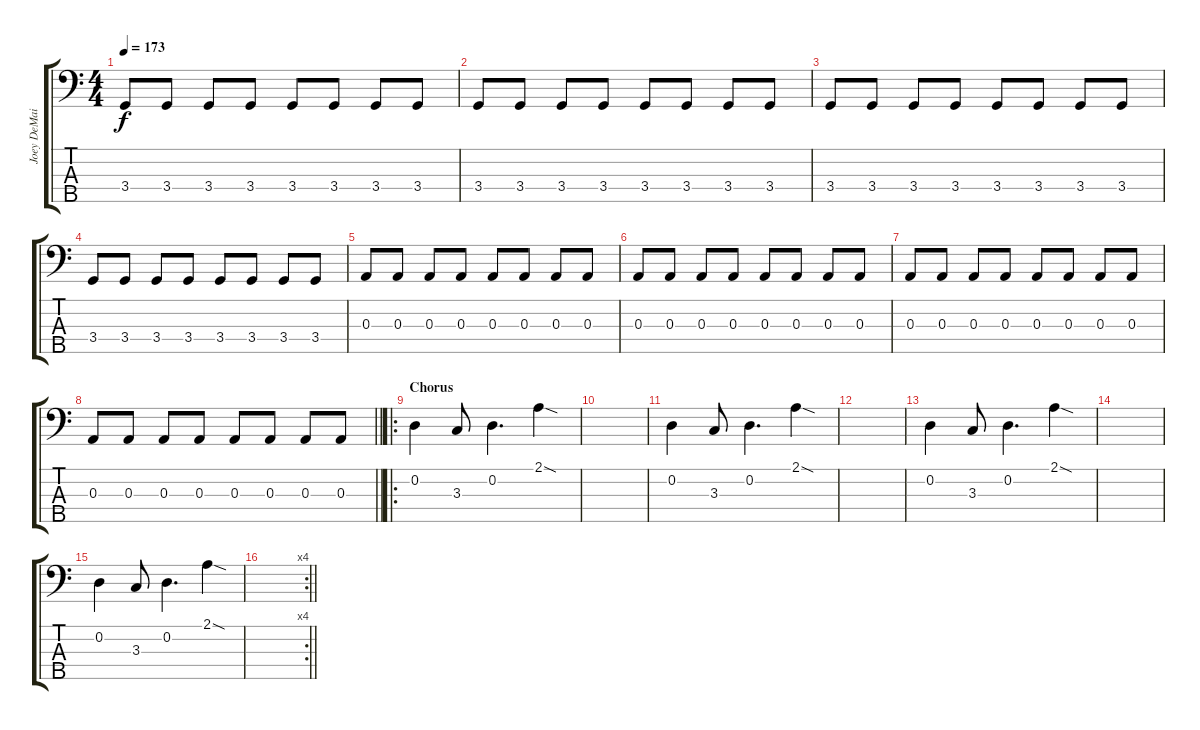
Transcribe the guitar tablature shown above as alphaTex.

\track ("Joey DeMaio" "Joey DeMai") {instrument electricbasspick}
\staff {score tabs}
\tuning (G2 D2 A1 E1 B0) {hide}
\ts (4 4)
\tempo 173
\clef f4
\ks c
3.4.8{dy f} 3.4.8 3.4.8 3.4.8 3.4.8 3.4.8 3.4.8 3.4.8 |
3.4.8 3.4.8 3.4.8 3.4.8 3.4.8 3.4.8 3.4.8 3.4.8 |
3.4.8 3.4.8 3.4.8 3.4.8 3.4.8 3.4.8 3.4.8 3.4.8 |
3.4.8 3.4.8 3.4.8 3.4.8 3.4.8 3.4.8 3.4.8 3.4.8 |
0.3.8 0.3.8 0.3.8 0.3.8 0.3.8 0.3.8 0.3.8 0.3.8 |
0.3.8 0.3.8 0.3.8 0.3.8 0.3.8 0.3.8 0.3.8 0.3.8 |
0.3.8 0.3.8 0.3.8 0.3.8 0.3.8 0.3.8 0.3.8 0.3.8 |
\barLineRight lightlight
0.3.8 0.3.8 0.3.8 0.3.8 0.3.8 0.3.8 0.3.8 0.3.8 |
\ro
\section ("" "Chorus")
0.2.4 3.3.8 0.2.4{d} 2.1{sod}.4 |
|
0.2.4 3.3.8 0.2.4{d} 2.1{sod}.4 |
|
0.2.4 3.3.8 0.2.4{d} 2.1{sod}.4 |
|
0.2.4 3.3.8 0.2.4{d} 2.1{sod}.4 |
\rc 4
\barLineRight lightlight
